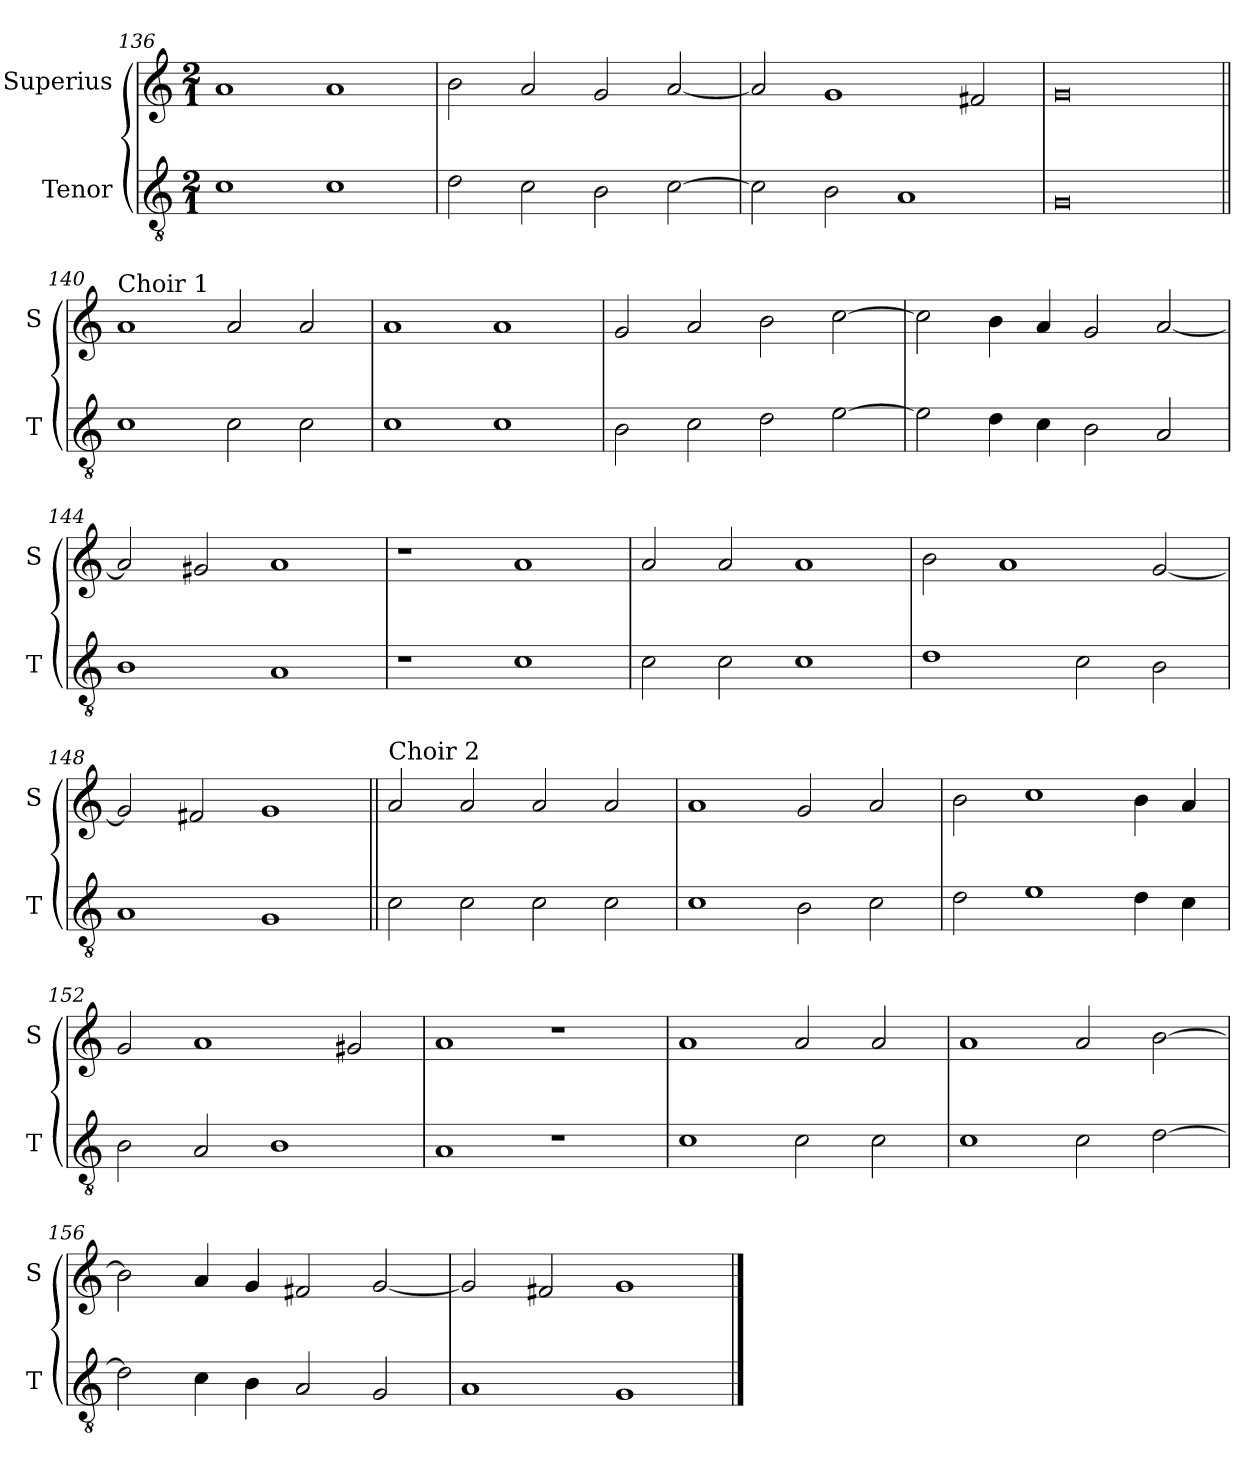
**kern	**kern
*part2	*part1
*staff2	*staff1
*I"Tenor	*I"Superius
*I'T	*I'S
*clefGv2	*clefG2
*k[]	*k[]
*M2/1	*M2/1
=136	=136
1c	1a
1c	1a
=137	=137
2d\	2b\
2c\	2a/
2B\	2g/
[2c\	[2a/
=138	=138
2c\]	2a/]
2B\	1g
1A	.
.	2f#X/
=139	=139
0G	0g
=140||	=140||
!	!LO:TX:a:t=Choir 1
1c	1a
2c\	2a/
2c\	2a/
=141	=141
1c	1a
1c	1a
=142	=142
2B\	2g/
2c\	2a/
2d\	2b\
[2e\	[2cc\
=143	=143
2e\]	2cc\]
4d\	4b\
4c\	4a/
2B\	2g/
2A/	[2a/
=144	=144
1B	2a/]
.	2g#X/
1A	1a
=145	=145
1r	1r
1c	1a
=146	=146
2c\	2a/
2c\	2a/
1c	1a
=147	=147
1d	2b\
.	1a
2c\	.
2B\	[2g/
=148	=148
1A	2g/]
.	2f#X/
1G	1g
=149||	=149||
!	!LO:TX:a:t=Choir 2
2c\	2a/
2c\	2a/
2c\	2a/
2c\	2a/
=150	=150
1c	1a
2B\	2g/
2c\	2a/
=151	=151
2d\	2b\
1e	1cc
4d\	4b\
4c\	4a/
=152	=152
2B\	2g/
2A/	1a
1B	.
.	2g#X/
=153	=153
1A	1a
1r	1r
=154	=154
1c	1a
2c\	2a/
2c\	2a/
=155	=155
1c	1a
2c\	2a/
[2d\	[2b\
=156	=156
2d\]	2b\]
4c\	4a/
4B\	4g/
2A/	2f#X/
2G/	[2g/
=157	=157
1A	2g/]
.	2f#X/
1G	1g
==	==
*-	*-
